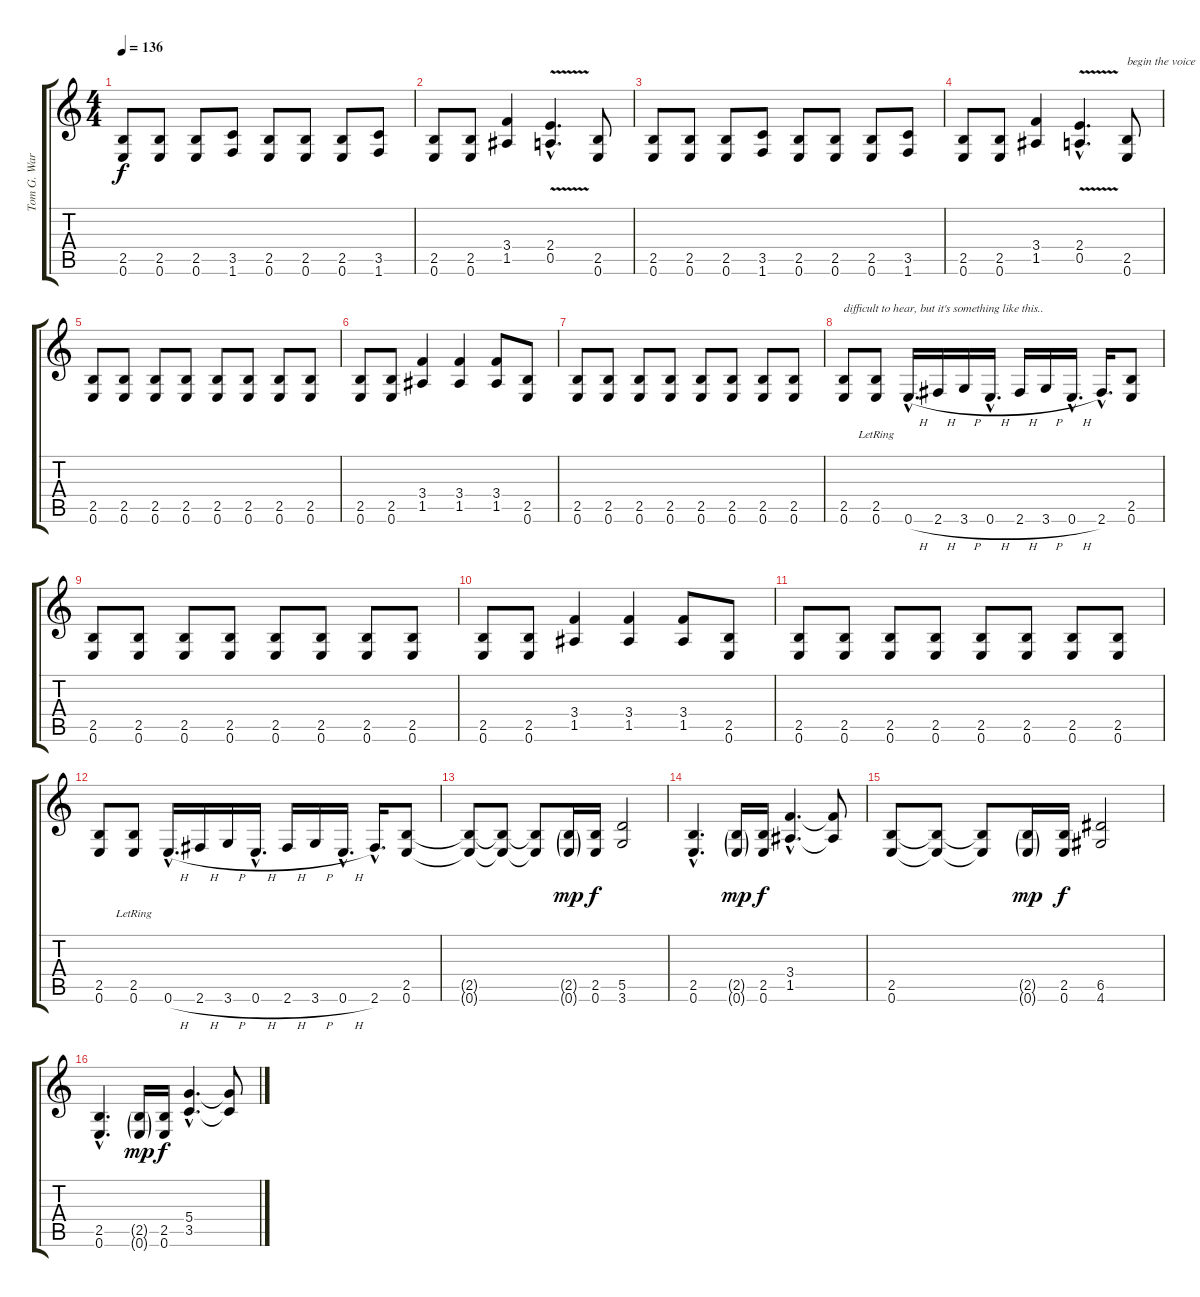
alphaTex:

\track ("Tom G. Warrior (Rhythm)" "Tom G. War") {instrument distortionguitar}
\staff {score tabs}
\tuning (E4 B3 G3 D3 A2 E2) {hide}
\ts (4 4)
\tempo 136
\clef g2
\ks c
(2.5 0.6).8{dy f} (2.5 0.6).8 (2.5 0.6).8 (3.5 1.6).8 (2.5 0.6).8 (2.5 0.6).8 (2.5 0.6).8 (3.5 1.6).8 |
(2.5 0.6).8 (2.5 0.6).8 (3.4 1.5).4 (2.4{v hac} 0.5{v hac}).4{d} (2.5 0.6).8 |
(2.5 0.6).8 (2.5 0.6).8 (2.5 0.6).8 (3.5 1.6).8 (2.5 0.6).8 (2.5 0.6).8 (2.5 0.6).8 (3.5 1.6).8 |
(2.5 0.6).8 (2.5 0.6).8 (3.4 1.5).4 (2.4{v hac} 0.5{v hac}).4{d} (2.5 0.6).8{txt "begin the voice"} |
(2.5 0.6).8 (2.5 0.6).8 (2.5 0.6).8 (2.5 0.6).8 (2.5 0.6).8 (2.5 0.6).8 (2.5 0.6).8 (2.5 0.6).8 |
(2.5 0.6).8 (2.5 0.6).8 (3.4 1.5).4 (3.4 1.5).4 (3.4 1.5).8 (2.5 0.6).8 |
(2.5 0.6).8 (2.5 0.6).8 (2.5 0.6).8 (2.5 0.6).8 (2.5 0.6).8 (2.5 0.6).8 (2.5 0.6).8 (2.5 0.6).8 |
(2.5 0.6).8{txt "difficult to hear, but it's something like this.."} (2.5{lr} 0.6).8 0.6{h hac}.16{d} 2.6{h}.16 3.6{h}.16 0.6{h hac}.16{d} 2.6{h}.16 3.6{h}.16 0.6{h hac}.16{d} 2.6{hac}.16{d} (2.5 0.6).8 |
(2.5 0.6).8 (2.5 0.6).8 (2.5 0.6).8 (2.5 0.6).8 (2.5 0.6).8 (2.5 0.6).8 (2.5 0.6).8 (2.5 0.6).8 |
(2.5 0.6).8 (2.5 0.6).8 (3.4 1.5).4 (3.4 1.5).4 (3.4 1.5).8 (2.5 0.6).8 |
(2.5 0.6).8 (2.5 0.6).8 (2.5 0.6).8 (2.5 0.6).8 (2.5 0.6).8 (2.5 0.6).8 (2.5 0.6).8 (2.5 0.6).8 |
(2.5 0.6).8 (2.5{lr} 0.6).8 0.6{h hac}.16{d} 2.6{h}.16 3.6{h}.16 0.6{h hac}.16{d} 2.6{h}.16 3.6{h}.16 0.6{h hac}.16{d} 2.6{hac}.16{d} (2.5 0.6).8 |
(2.5{t} 0.6{t}).8 (2.5{t} 0.6{t}).8 (2.5{t} 0.6{t}).8 (2.5{g} 0.6{g}).16{dy mp} (2.5 0.6).16{dy f} (5.5 3.6).2 |
(2.5{hac} 0.6{hac}).4{d} (2.5{g} 0.6{g}).16{dy mp} (2.5 0.6).16{dy f} (3.4{hac} 1.5{hac}).4{d} (3.4{t} 1.5{t}).8 |
(2.5 0.6).8 (2.5{t} 0.6{t}).8 (2.5{t} 0.6{t}).8 (2.5{g} 0.6{g}).16{dy mp} (2.5 0.6).16{dy f} (6.5 4.6).2 |
(2.5{hac} 0.6{hac}).4{d} (2.5{g} 0.6{g}).16{dy mp} (2.5 0.6).16{dy f} (5.4{hac} 3.5{hac}).4{d} (5.4{t} 3.5{t}).8
